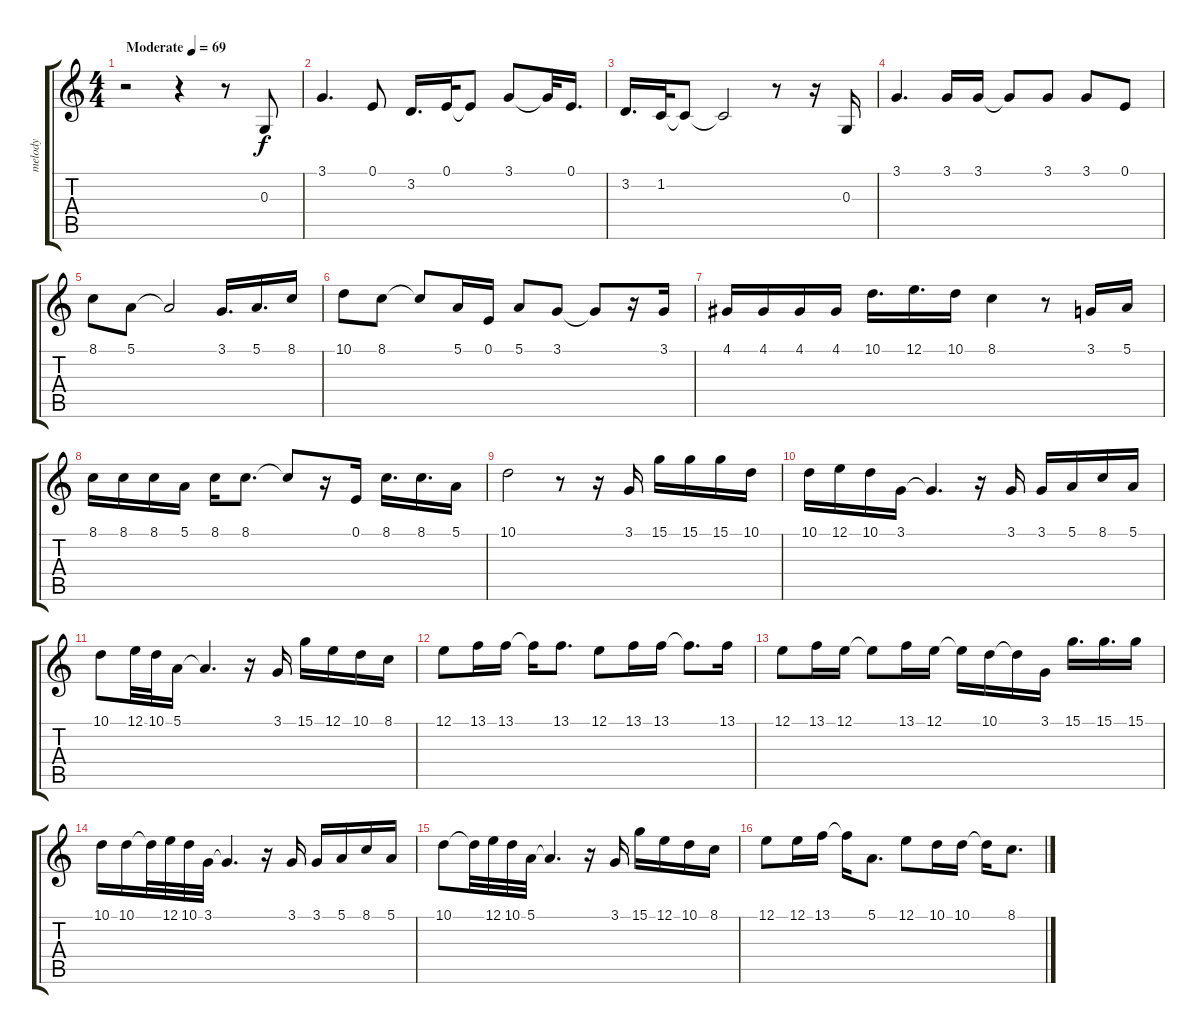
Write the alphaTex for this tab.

\track ("melody" "melody") {instrument flute}
\staff {score tabs}
\tuning (E4 B3 G3 D3 A2 E2) {hide}
\ts (4 4)
\tempo (69 "Moderate")
\clef g2
\ks c
r.2{dy f instrument flute} r.4 r.8 0.3.8 |
3.1.4{d} 0.1.8 3.2.16{d} 0.1.32 0.1{t}.8 3.1.8 3.1{t}.32 0.1.16{d} |
3.2.16{d} 1.2.32 1.2{t}.8 1.2{t}.2 r.8 r.16 0.3.16 |
3.1.4{d} 3.1.16 3.1.16 3.1{t}.8 3.1.8 3.1.8 0.1.8 |
8.1.8 5.1.8 5.1{t}.2 3.1.16{d} 5.1.16{d} 8.1.16 |
10.1.8 8.1.8 8.1{t}.8 5.1.16 0.1.16 5.1.8 3.1.8 3.1{t}.8 r.16 3.1.16 |
4.1.16 4.1.16 4.1.16 4.1.16 10.1.16{d} 12.1.16{d} 10.1.16 8.1.4 r.8 3.1.16 5.1.16 |
8.1.16 8.1.16 8.1.16 5.1.16 8.1.16 8.1.8{d} 8.1{t}.8 r.16 0.1.16 8.1.16{d} 8.1.16{d} 5.1.16 |
10.1.2 r.8 r.16 3.1.16 15.1.16 15.1.16 15.1.16 10.1.16 |
10.1.16 12.1.16 10.1.16 3.1.16 3.1{t}.4{d} r.16 3.1.16 3.1.16 5.1.16 8.1.16 5.1.16 |
10.1.8 12.1.32 10.1.32 5.1.16 5.1{t}.4{d} r.16 3.1.16 15.1.16 12.1.16 10.1.16 8.1.16 |
12.1.8 13.1.16 13.1.16 13.1{t}.16 13.1.8{d} 12.1.8 13.1.16 13.1.16 13.1{t}.8{d} 13.1.16 |
12.1.8 13.1.16 12.1.16 12.1{t}.8 13.1.16 12.1.16 12.1{t}.16 10.1.16 10.1{t}.16 3.1.16 15.1.16{d} 15.1.16{d} 15.1.16 |
10.1.16 10.1.16 10.1{t}.32 12.1.32 10.1.32 3.1.32 3.1{t}.4{d} r.16 3.1.16 3.1.16 5.1.16 8.1.16 5.1.16 |
10.1.8 10.1{t}.32 12.1.32 10.1.32 5.1.32 5.1{t}.4{d} r.16 3.1.16 15.1.16 12.1.16 10.1.16 8.1.16 |
12.1.8 12.1.16 13.1.16 13.1{t}.16 5.1.8{d} 12.1.8 10.1.16 10.1.16 10.1{t}.16 8.1.8{d}
